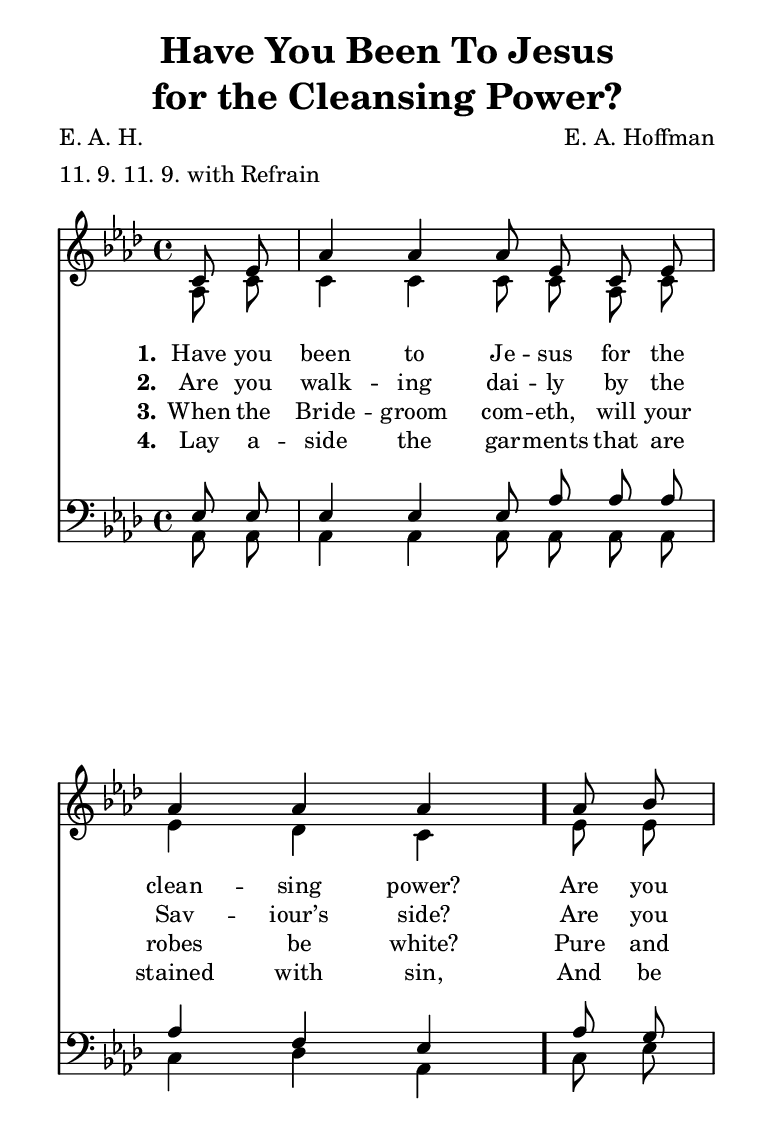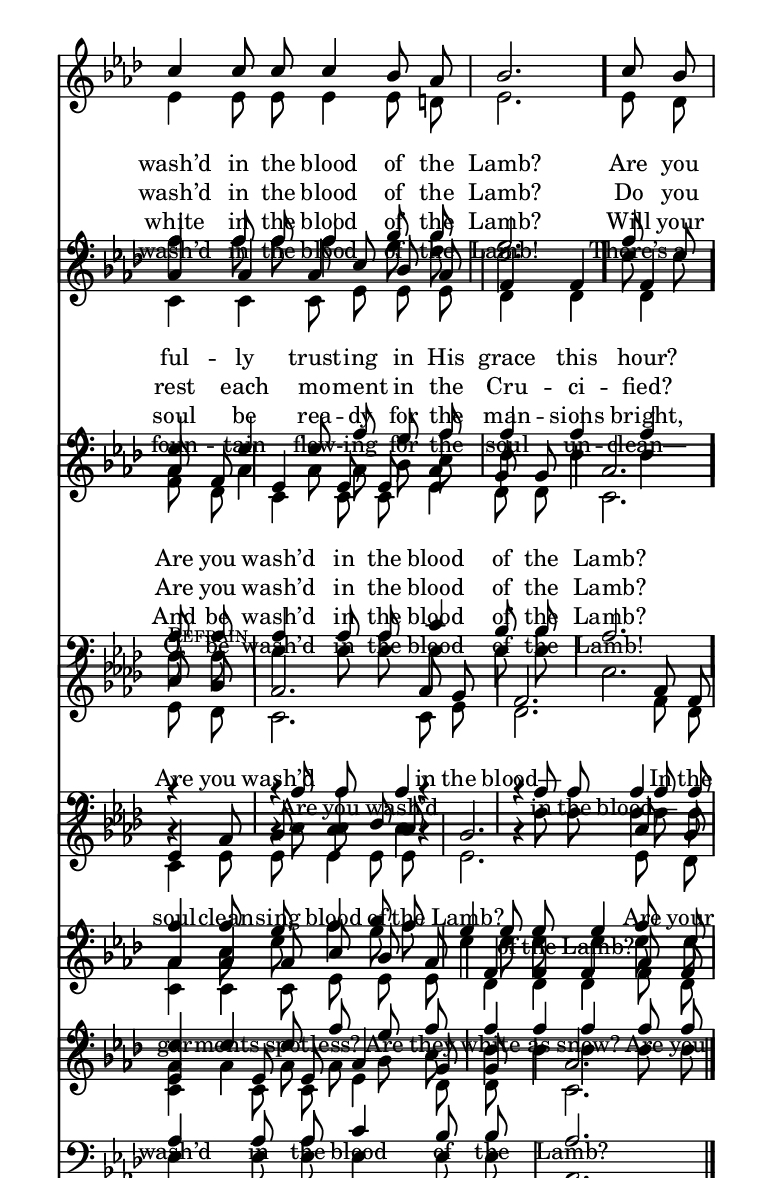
\include "common/global.ily"
\paper {
  \include "common/paper.ily"
  %ragged-bottom = ##t
  ragged-last-bottom = ##t
  systems-per-page = ##f
  page-count = 2
}

\header{
  hymnnumber = "90"
  title = \markup \center-column { "Have You Been To Jesus" "for the Cleansing Power?" \vspace #0.4 }
  % markup title doesn't work with make_index.pl, so we use this commented version instead
  %title = "Have You Been To Jesus for the Cleansing Power?"
  tunename = ""
  meter = "11. 9. 11. 9. with Refrain"
  poet = "E. A. H."
  composer = "E. A. Hoffman"
  %copyright = ""
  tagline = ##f
}

% for fermata in MIDI
ta = { \tempo 4=80 }
tb = { \tempo 4=40 }

patternAA = { c8 c8 | c4 c4 c8 c8 c8 c8 | c4 c4 c4 }

patternBA = { c8 c8 | c4 c8 c8 c4 c8 c8 | c2. }
patternBB = { c8 c8 | c4 c8 c8 c4 c8 c8 | c4 c8 c8 c4 }

patternCA = { c8 c8 | c2. c8 c8 | c2. }
patternCB = { c4 | c4 c8 c8 c4 c4 | c4 c8 c8 c4 }

global = {
  \include "common/overrides.ily"
  \override Staff.TimeSignature.style = #'()
  \time 4/4
  \override Score.MetronomeMark.transparent = ##t % hide all fermata changes too
  \ta
  \key aes \major
  \partial 4
  \autoBeamOff
}

notesSoprano = {
\global
\relative c' {

  \changePitch \patternAA { c ees | aes aes aes ees c ees | aes aes aes }
  \changePitch \patternBA { aes bes | c c c c bes aes | bes }
  \changePitch \patternAA { c bes | aes aes aes c bes aes | f f f }
  \changePitch \patternBA { aes f | ees ees ees aes g g | aes }

  << s^\markup { \small \caps "Refrain" }
  \changePitch \patternCA { c bes | aes aes g | f } >>
  \changePitch \patternBA { aes f | ees aes bes c des c | bes }
  \changePitch \patternAA { c bes | aes aes aes c bes aes | f f f }
  \changePitch \patternBA { aes f | ees ees ees aes g g | aes }

  \bar "|."

}
}

notesAlto = {
\global
\relative e {

  \changePitch \patternAA { aes c | c c c c aes c | ees des c }
  \changePitch \patternBA { ees ees | ees ees ees ees ees d | ees }
  \changePitch \patternAA { ees des | c c c ees ees ees | des des des }
  \changePitch \patternBA { f des | c c c ees des des | c }

  \changePitch \patternCA { ees des | c c ees | des }
  \changePitch \patternBA { f des c ees ees ees ees ees | ees }
  \changePitch \patternAA { ees des | c c c ees ees ees | des des des }
  \changePitch \patternBA { f des | c c c ees des des | c }

}
}

notesTenor = {
\global
\relative a {

  \changePitch \patternAA { ees ees | ees ees ees aes aes aes | aes f ees }
  \changePitch \patternBA { aes g | aes aes aes aes bes bes | g }
  \changePitch \patternAA { aes ees | ees ees ees aes g aes | aes aes aes }
  \changePitch \patternBA { aes aes | aes aes aes c bes bes | aes }

  \changePitch \patternCB { r | r aes aes aes r | r aes aes aes }
  \changePitch \patternBB { aes aes | aes aes g aes bes aes | g g g g }
  \changePitch \patternAA { aes ees | ees ees ees aes g aes | aes aes aes }
  \changePitch \patternBA { aes aes | aes aes aes c bes bes | aes }

}
}

notesBass = {
\global
\relative f, {

  \changePitch \patternAA { aes aes | aes aes aes aes aes aes | c des aes }
  \changePitch \patternBA { c ees | aes aes aes aes g f | ees }
  \changePitch \patternAA { ees ees | aes, aes aes aes bes c | des des des }
  \changePitch \patternBA { des des | ees ees ees ees ees ees | aes, }

  \changePitch \patternCB { r | r aes aes aes r | r des des des }
  \changePitch \patternBB { des des aes c ees aes g aes  | ees ees ees ees }
  \changePitch \patternAA { ees ees | aes, aes aes aes bes c | des des des }
  \changePitch \patternBA { des des | ees ees ees ees ees ees | aes, }

}
}

Refrain = \lyricmode {

Are you wash’d in the blood—
In the soul -- clean -- sing blood of the Lamb?
Are your gar -- ments spot -- less? Are they white as snow?
Are you wash’d in the blood of the Lamb?

}

wordsA = \lyricmode {
\set stanza = "1."

Have you been to Je -- sus for the clean -- sing power? \bar "."
Are you wash’d in the blood of the Lamb? \bar "."
Are you ful -- ly trust -- ing in His grace this hour? \bar "."
Are you wash’d in the blood of the Lamb? \bar "." \break

}

wordsB = \lyricmode {
\set stanza = "2."

Are you walk -- ing dai -- ly by the Sav -- iour’s side?
Are you wash’d in the blood of the Lamb?
Do you rest each mo -- ment in the Cru -- ci -- fied?
Are you wash’d in the blood of the Lamb?

\Refrain

}

wordsC = \lyricmode {
\set stanza = "3."

When the Bride -- groom com -- eth, will your robes be white?
Pure and white in the blood of the Lamb?
Will your soul be rea -- dy for the man -- sions bright,
And be wash’d in the blood of the Lamb?

}

wordsD = \lyricmode {
\set stanza = "4."

Lay a -- side the gar -- ments that are stained with sin,
And be wash’d in the blood of the Lamb!
There’s a foun -- tain flow -- ing for the soul un -- clean—
O, be wash’d in the blood of the Lamb!

}

underWords = \lyricmode {

{ \repeat unfold 40 { \skip 4 } }
Are you wash’d in the blood—
{ \repeat unfold 9 { \skip 4 } }
of the Lamb?

}

\score {
  \context ChoirStaff <<
    \context Staff = upper <<
      \set ChoirStaff.systemStartDelimiter = #'SystemStartBar
      \context Voice  = sopranos { \voiceOne << \notesSoprano >> }
      \context Voice  = altos { \voiceTwo << \notesAlto >> }
      \context Lyrics = one   \lyricsto sopranos \wordsA
      \context Lyrics = two   \lyricsto sopranos \wordsB
      \context Lyrics = three \lyricsto sopranos \wordsC
      \context Lyrics = four  \lyricsto sopranos \wordsD
    >>
    \context Staff = men <<
      \clef bass
      \context Voice  = tenors { \voiceOne << \notesTenor >> }
      \context Voice  = basses { \voiceTwo << \notesBass >> }
    >>
    \context Lyrics = three \lyricsto tenors \underWords
  >>
  \layout {
    \include "common/layout.ily"
  }
  \midi{
    \include "common/midi.ily"
  }
}

\version "2.18.0"  % necessary for upgrading to future LilyPond versions.

% vi:set et ts=2 sw=2 ai nocindent syntax=lilypond:
